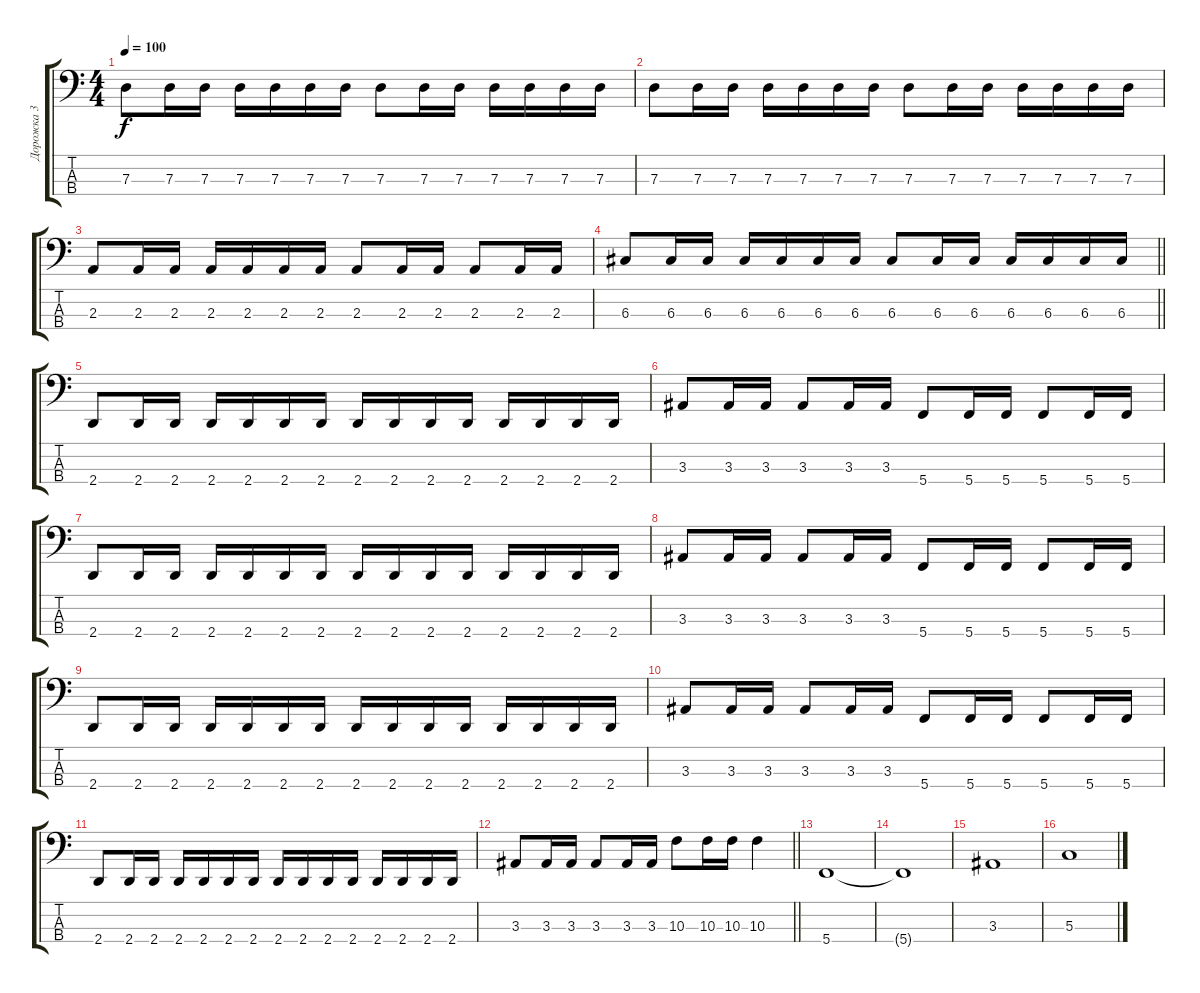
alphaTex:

\track ("Дорожка 3" "Дорожка 3") {instrument electricbasspick}
\staff {score tabs}
\tuning (F2 C2 G1 C1) {hide}
\ts (4 4)
\tempo 100
\clef f4
\ks c
7.3.8{dy f} 7.3.16 7.3.16 7.3.16 7.3.16 7.3.16 7.3.16 7.3.8 7.3.16 7.3.16 7.3.16 7.3.16 7.3.16 7.3.16 |
7.3.8 7.3.16 7.3.16 7.3.16 7.3.16 7.3.16 7.3.16 7.3.8 7.3.16 7.3.16 7.3.16 7.3.16 7.3.16 7.3.16 |
2.3.8 2.3.16 2.3.16 2.3.16 2.3.16 2.3.16 2.3.16 2.3.8 2.3.16 2.3.16 2.3.8 2.3.16 2.3.16 |
\barLineRight lightlight
6.3.8 6.3.16 6.3.16 6.3.16 6.3.16 6.3.16 6.3.16 6.3.8 6.3.16 6.3.16 6.3.16 6.3.16 6.3.16 6.3.16 |
\section ("" "")
2.4.8 2.4.16 2.4.16 2.4.16 2.4.16 2.4.16 2.4.16 2.4.16 2.4.16 2.4.16 2.4.16 2.4.16 2.4.16 2.4.16 2.4.16 |
3.3.8 3.3.16 3.3.16 3.3.8 3.3.16 3.3.16 5.4.8 5.4.16 5.4.16 5.4.8 5.4.16 5.4.16 |
2.4.8 2.4.16 2.4.16 2.4.16 2.4.16 2.4.16 2.4.16 2.4.16 2.4.16 2.4.16 2.4.16 2.4.16 2.4.16 2.4.16 2.4.16 |
3.3.8 3.3.16 3.3.16 3.3.8 3.3.16 3.3.16 5.4.8 5.4.16 5.4.16 5.4.8 5.4.16 5.4.16 |
2.4.8 2.4.16 2.4.16 2.4.16 2.4.16 2.4.16 2.4.16 2.4.16 2.4.16 2.4.16 2.4.16 2.4.16 2.4.16 2.4.16 2.4.16 |
3.3.8 3.3.16 3.3.16 3.3.8 3.3.16 3.3.16 5.4.8 5.4.16 5.4.16 5.4.8 5.4.16 5.4.16 |
2.4.8 2.4.16 2.4.16 2.4.16 2.4.16 2.4.16 2.4.16 2.4.16 2.4.16 2.4.16 2.4.16 2.4.16 2.4.16 2.4.16 2.4.16 |
\barLineRight lightlight
3.3.8 3.3.16 3.3.16 3.3.8 3.3.16 3.3.16 10.3.8 10.3.16 10.3.16 10.3.4 |
\section ("" "")
5.4.1 |
5.4{t}.1 |
3.3.1 |
5.3.1
